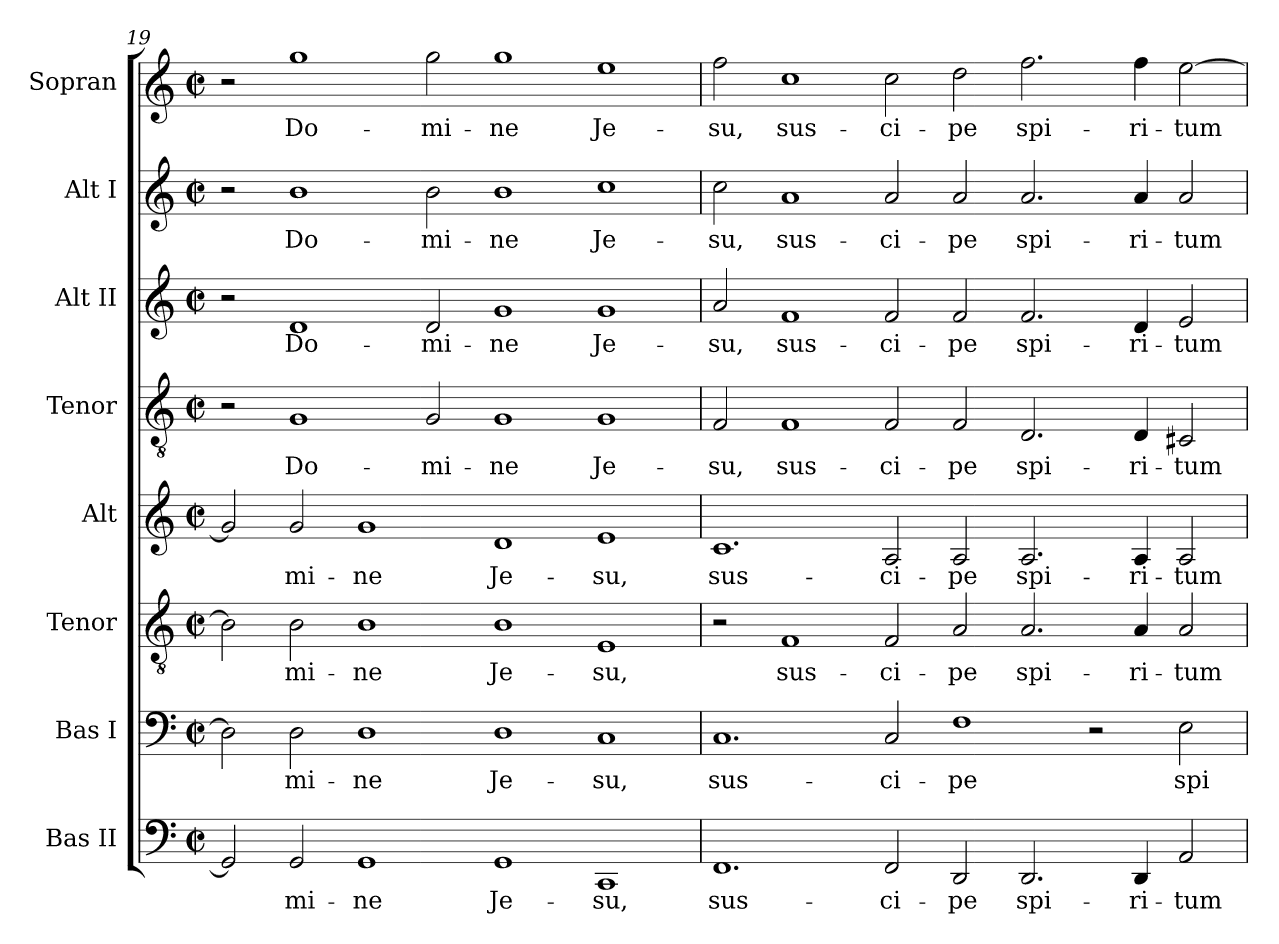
**kern	**text	**kern	**text	**kern	**text	**kern	**text	**kern	**text	**kern	**text	**kern	**text	**kern	**text
*part8	*part8	*part7	*part7	*part6	*part6	*part5	*part5	*part4	*part4	*part3	*part3	*part2	*part2	*part1	*part1
*staff8	*staff8	*staff7	*staff7	*staff6	*staff6	*staff5	*staff5	*staff4	*staff4	*staff3	*staff3	*staff2	*staff2	*staff1	*staff1
*I"Bas II	*	*I"Bas I	*	*I"Tenor	*	*I"Alt	*	*I"Tenor	*	*I"Alt II	*	*I"Alt I	*	*I"Sopran	*
*I'B II	*	*I'B I	*	*I'T	*	*I'A	*	*I'T	*	*I'A II	*	*I'A I	*	*I'S	*
!!LO:PB:g=z
*clefF4	*	*clefF4	*	*clefGv2	*	*clefG2	*	*clefGv2	*	*clefG2	*	*clefG2	*	*clefG2	*
*k[]	*	*k[]	*	*k[]	*	*k[]	*	*k[]	*	*k[]	*	*k[]	*	*k[]	*
*C:	*	*C:	*	*C:	*	*C:	*	*C:	*	*C:	*	*C:	*	*C:	*
*M2/2	*	*M2/2	*	*M2/2	*	*M2/2	*	*M2/2	*	*M2/2	*	*M2/2	*	*M2/2	*
*met(c|)	*	*met(c|)	*	*met(c|)	*	*met(c|)	*	*met(c|)	*	*met(c|)	*	*met(c|)	*	*met(c|)	*
=19	=19	=19	=19	=19	=19	=19	=19	=19	=19	=19	=19	=19	=19	=19	=19
2GG/]	.	2D\]	.	2B\]	.	2g/]	.	2r	.	2r	.	2r	.	2r	.
!	!LO:LY:b	!	!LO:LY:b	!	!LO:LY:b	!	!LO:LY:b	!	!LO:LY:b	!	!LO:LY:b	!	!LO:LY:b	!	!LO:LY:b
2GG/	-mi-	2D\	-mi-	2B\	-mi-	2g/	-mi-	1G	Do-	1d	Do-	1b	Do-	1gg	Do-
!	!LO:LY:b	!	!LO:LY:b	!	!LO:LY:b	!	!LO:LY:b	!	!	!	!	!	!	!	!
1GG	-ne	1D	-ne	1B	-ne	1g	-ne	.	.	.	.	.	.	.	.
!	!	!	!	!	!	!	!	!	!LO:LY:b	!	!LO:LY:b	!	!LO:LY:b	!	!LO:LY:b
.	.	.	.	.	.	.	.	2G/	-mi-	2d/	-mi-	2b\	-mi-	2gg\	-mi-
!	!LO:LY:b	!	!LO:LY:b	!	!LO:LY:b	!	!LO:LY:b	!	!LO:LY:b	!	!LO:LY:b	!	!LO:LY:b	!	!LO:LY:b
1GG	Je-	1D	Je-	1B	Je-	1d	Je-	1G	-ne	1g	-ne	1b	-ne	1gg	-ne
!	!LO:LY:b	!	!LO:LY:b	!	!LO:LY:b	!	!LO:LY:b	!	!LO:LY:b	!	!LO:LY:b	!	!LO:LY:b	!	!LO:LY:b
1CC	-su,	1C	-su,	1E	-su,	1e	-su,	1G	Je-	1g	Je-	1cc	Je-	1ee	Je-
=20	=20	=20	=20	=20	=20	=20	=20	=20	=20	=20	=20	=20	=20	=20	=20
!	!LO:LY:b	!	!LO:LY:b	!	!	!	!LO:LY:b	!	!LO:LY:b	!	!LO:LY:b	!	!LO:LY:b	!	!LO:LY:b
1.FF	sus-	1.C	sus-	2r	.	1.c	sus-	2F/	-su,	2a/	-su,	2cc\	-su,	2ff\	-su,
!	!	!	!	!	!LO:LY:b	!	!	!	!LO:LY:b	!	!LO:LY:b	!	!LO:LY:b	!	!LO:LY:b
.	.	.	.	1F	sus-	.	.	1F	sus-	1f	sus-	1a	sus-	1cc	sus-
!	!LO:LY:b	!	!LO:LY:b	!	!LO:LY:b	!	!LO:LY:b	!	!LO:LY:b	!	!LO:LY:b	!	!LO:LY:b	!	!LO:LY:b
2FF/	-ci-	2C/	-ci-	2F/	-ci-	2A/	-ci-	2F/	-ci-	2f/	-ci-	2a/	-ci-	2cc\	-ci-
!	!LO:LY:b	!	!LO:LY:b	!	!LO:LY:b	!	!LO:LY:b	!	!LO:LY:b	!	!LO:LY:b	!	!LO:LY:b	!	!LO:LY:b
2DD/	-pe	1F	-pe	2A/	-pe	2A/	-pe	2F/	-pe	2f/	-pe	2a/	-pe	2dd\	-pe
!	!LO:LY:b	!	!	!	!LO:LY:b	!	!LO:LY:b	!	!LO:LY:b	!	!LO:LY:b	!	!LO:LY:b	!	!LO:LY:b
2.DD/	spi-	.	.	2.A/	spi-	2.A/	spi-	2.D/	spi-	2.f/	spi-	2.a/	spi-	2.ff\	spi-
.	.	2r	.	.	.	.	.	.	.	.	.	.	.	.	.
!	!LO:LY:b	!	!	!	!LO:LY:b	!	!LO:LY:b	!	!LO:LY:b	!	!LO:LY:b	!	!LO:LY:b	!	!LO:LY:b
4DD/	-ri-	.	.	4A/	-ri-	4A/	-ri-	4D/	-ri-	4d/	-ri-	4a/	-ri-	4ff\	-ri-
!	!LO:LY:b	!	!LO:LY:b	!	!LO:LY:b	!	!LO:LY:b	!	!LO:LY:b	!	!LO:LY:b	!	!LO:LY:b	!	!LO:LY:b
2AA/	-tum	2E\	spi-	2A/	-tum	2A/	-tum	2C#X/	-tum	2e/	-tum	2a/	-tum	[2ee\	-tum
=	=	=	=	=	=	=	=	=	=	=	=	=	=	=	=
*-	*-	*-	*-	*-	*-	*-	*-	*-	*-	*-	*-	*-	*-	*-	*-
